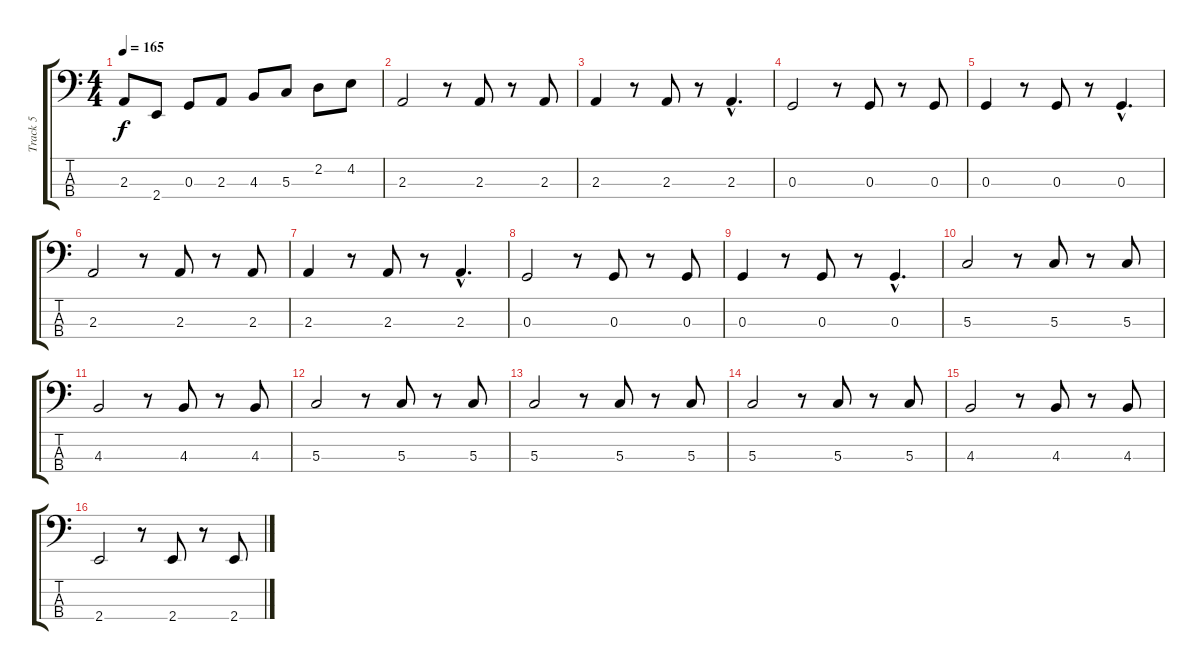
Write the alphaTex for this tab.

\track ("Track 5" "Track 5") {instrument electricbassfinger}
\staff {score tabs}
\tuning (F2 C2 G1 D1) {hide}
\ts (4 4)
\tempo 165
\clef f4
\ks c
2.3.8{dy f} 2.4.8 0.3.8 2.3.8 4.3.8 5.3.8 2.2.8 4.2.8 |
2.3.2 r.8 2.3.8 r.8 2.3.8 |
2.3.4 r.8 2.3.8 r.8 2.3{hac}.4{d} |
0.3.2 r.8 0.3.8 r.8 0.3.8 |
0.3.4 r.8 0.3.8 r.8 0.3{hac}.4{d} |
2.3.2 r.8 2.3.8 r.8 2.3.8 |
2.3.4 r.8 2.3.8 r.8 2.3{hac}.4{d} |
0.3.2 r.8 0.3.8 r.8 0.3.8 |
0.3.4 r.8 0.3.8 r.8 0.3{hac}.4{d} |
5.3.2 r.8 5.3.8 r.8 5.3.8 |
4.3.2 r.8 4.3.8 r.8 4.3.8 |
5.3.2 r.8 5.3.8 r.8 5.3.8 |
5.3.2 r.8 5.3.8 r.8 5.3.8 |
5.3.2 r.8 5.3.8 r.8 5.3.8 |
4.3.2 r.8 4.3.8 r.8 4.3.8 |
2.4.2 r.8 2.4.8 r.8 2.4.8
